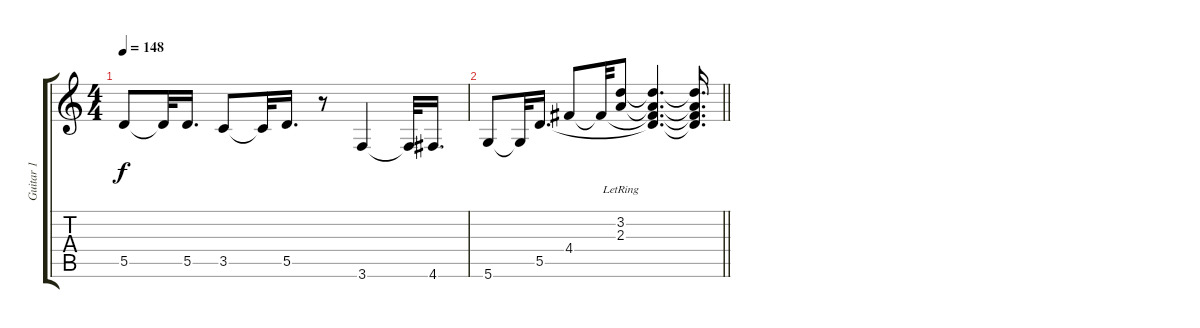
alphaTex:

\track ("Guitar 1" "Guitar 1") {instrument overdrivenguitar}
\staff {score tabs}
\tuning (E4 B3 G3 D3 A2 D2) {hide}
\ts (4 4)
\tempo 148
\clef g2
\ks c
5.5.8{dy f} 5.5{t}.32 5.5.16{d} 3.5.8 3.5{t}.32 5.5.16{d} r.8 3.6.4 3.6{t}.32 4.6.16{d} |
\barLineRight lightlight
5.6.8 5.6{t}.32 5.5.16{d} 4.4.8 4.4{t}.32 (3.2 2.3{lr}).8 (3.2{t} 2.3{t} 4.4{t} 5.5{t}).4{d} (3.2{t} 2.3{t} 4.4{t} 5.5{t}).16{d}
